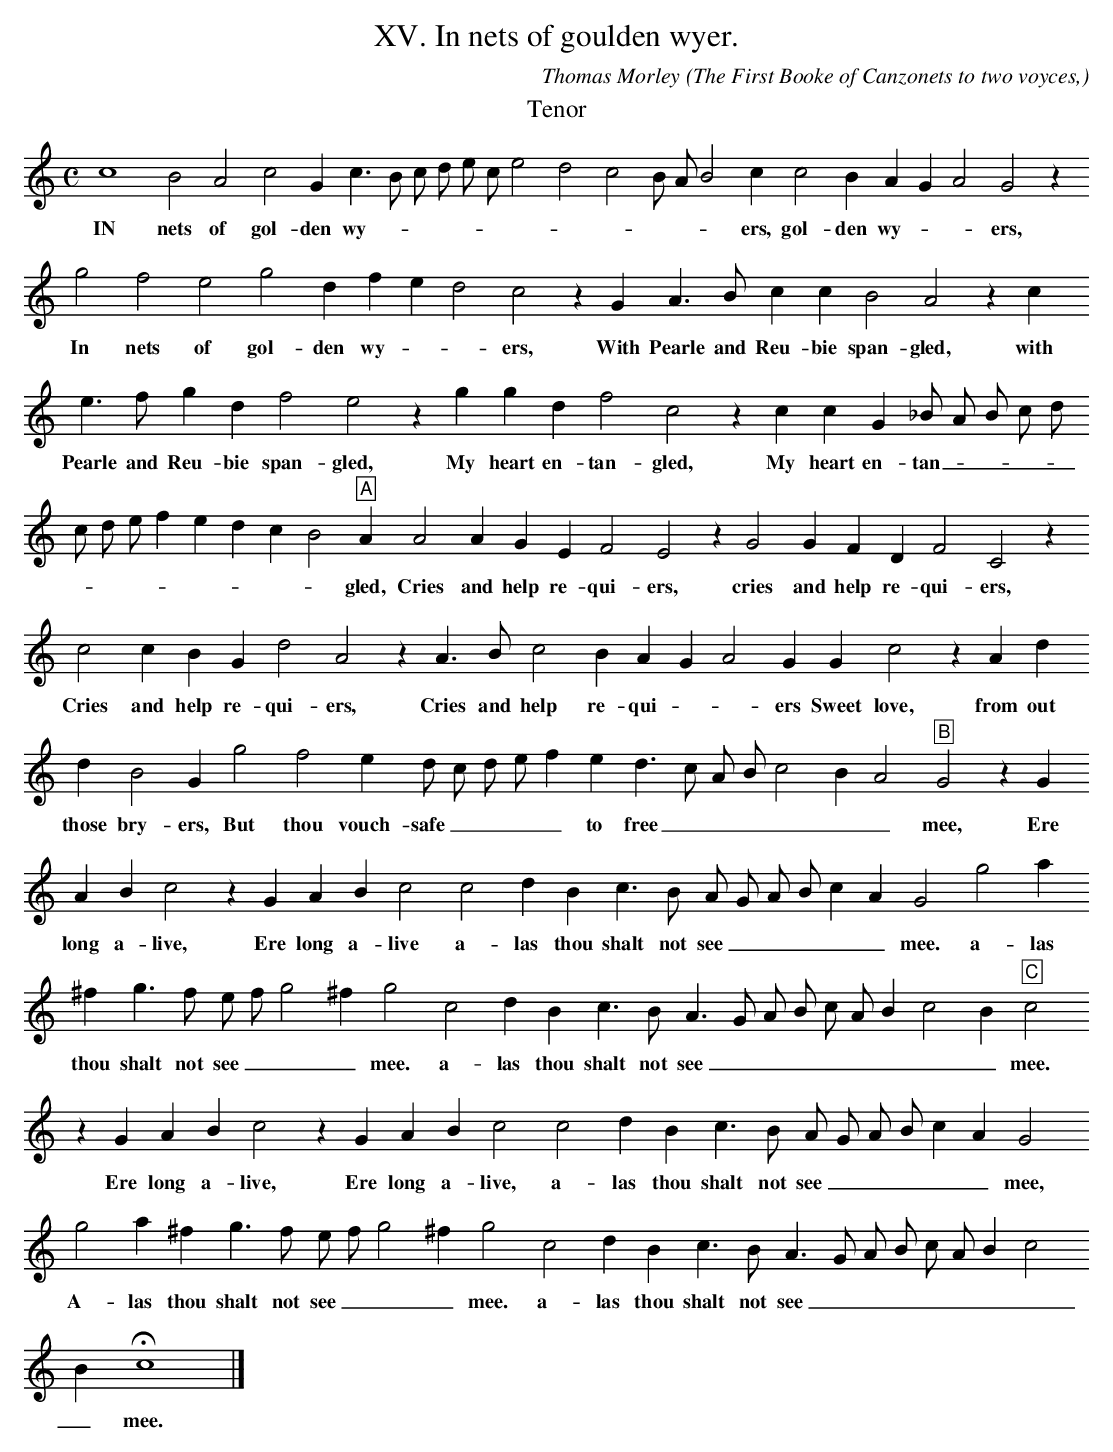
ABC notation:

X:1
T:XV. In nets of goulden wyer.
O: The First Booke of Canzonets to two voyces,
C: Thomas Morley
M:C
L:1/4
K:C
T:Tenor
L:1/8
K:C -8va
c8 B4 A4 c4 G2 c3 B c d e c e4 d4 c4 B A B4 c2 c4 B2 \
w: IN nets of gol- den wy - * _ _ _ _ _ _ _ _ _ ers, gol- den
A2 G2 A4 G4 z2 g4 f4 e4 g4 d2 f2 e2 d4 c4 z2 G2 A3 B c2 c2 \
w: wy - * ers, In nets of gol- den wy - * ers, With Pearle and Reu- bie
B4 A4 z2 c2 e3 f g2 d2 f4 e4 z2 g2 g2 d2 f4 c4 z2 c2 c2 G2 _B A B c d c d e f2 e2 d2 c2 \
w:span- gled, with Pearle and Reu- bie span- gled, My heart en- tan- gled, My heart en- tan - * _ _ _ _ _ _ _ _ _
B4 "A"A2 A4 A2 G2 E2 F4 E4 z2 G4 G2 F2 D2 F4 C4 z2 c4 c2 B2 G2 d4 A4 z2 A3 B c4 B2 \
w: _  gled, Cries and help re- qui- ers, cries and help re- qui- ers, Cries and help re- qui- ers, Cries and help re-
L:1/8
K:C -8va
A2 G2 A4 G2 G2 c4 z2 A2 d2 d2 B4 G2 g4 f4 e2 d c d e f2 e2 d3 c \
w:qui - *  ers Sweet love, from out those bry- ers, But thou vouch- safe _ _ _ _ to free _
 A B c4 B2 A4 "B"G4 z2 G2 A2 B2 c4 z2 G2 A2 B2 c4 c4 d2 B2 \
w: _ _ _ _ _ mee, Ere long a- live, Ere long a- live a- las thou
c3 B A G A B c2 A2 G4 g4 a2 ^f2 \
w:shalt not see _ _ _ _ _ mee.  a- las thou
  g3    f   e   f g4 ^f2 g4  c4 d2  B2   c3    B   A3 G A B c A B2 c4 B2 "C"c4 z2 G2 A2 B2 c4 z2 G2 A2 B2 \
w:shalt not see _ _  _  mee. a- las thou shalt not see _ _ _ _ _ _ _ _     mee.  Ere long a- live, Ere long a-
c4 c4 d2 B2 c3 B A G A B c2 A2 G4 g4 a2 ^f2 g3 f e f g4 ^f2 g4 c4 d2 B2 \
w:live, a- las thou shalt not see _ _ _ _ _  mee, A- las thou shalt not see _ _ _  mee. a- las thou
c3 B A3 G A B c A B2 c4 B2 Hc8 |]
w:shalt not see _ _ _ _ _ _ _ _ mee.
